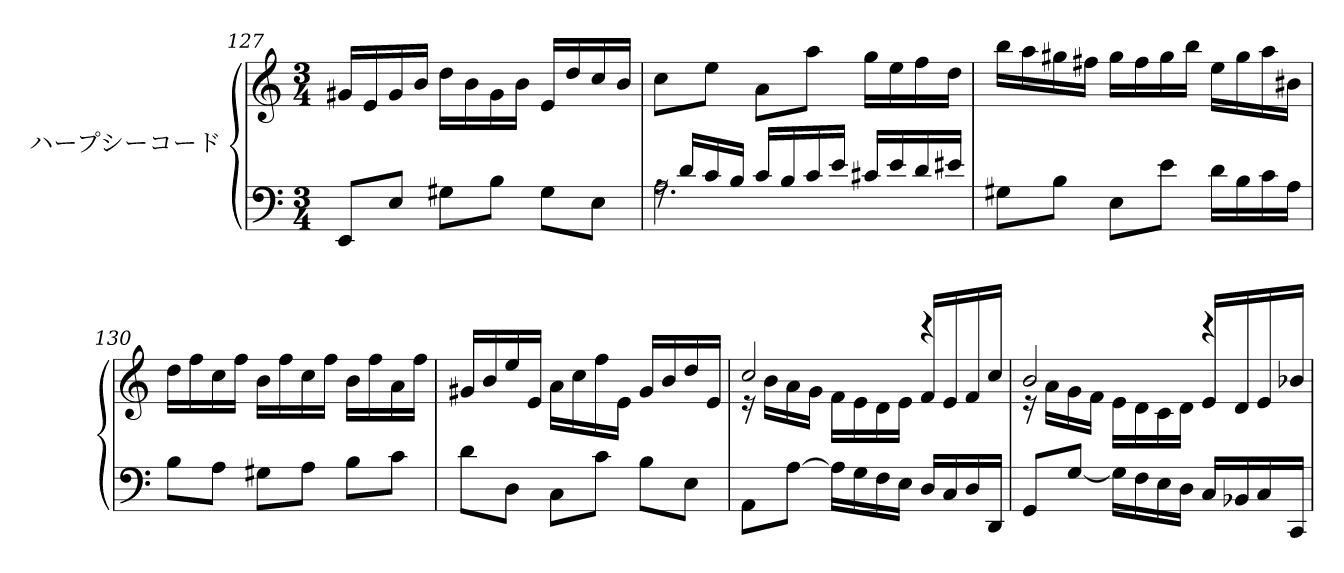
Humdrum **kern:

**kern	**kern
*part1	*part1
*staff2	*staff1
*I"ハープシーコード	*
*clefF4	*clefG2
*k[]	*k[]
*M3/4	*M3/4
=127	=127
8EE/L	16g#X/LL
.	16e/
8E/J	16g#/
.	16b/JJ
8G#X\L	16dd\LL
.	16b\
8B\J	16g#\
.	16b\JJ
8G#\L	16e/LL
.	16dd/
8E\J	16cc/
.	16b/JJ
=128	=128
*^	*
16rA	2.A\	8cc\L
16d/LL	.	.
16c/	.	8ee\J
16B/JJ	.	.
16c/LL	.	8a\L
16B/	.	.
16c/	.	8aa\J
16e/JJ	.	.
16c#X/LL	.	16gg\LL
16e/	.	16ee\
16d/	.	16ff\
16e#X/JJ	.	16dd\JJ
*v	*v	*
!!LO:LB:g=z
=129	=129
8G#X\L	16bb\LL
.	16aa\
8B\J	16gg#X\
.	16ff#X\JJ
8E\L	16gg#\LL
.	16ff#\
8e\J	16gg#\
.	16bb\JJ
16d\LL	16ee\LL
16B\	16gg#\
16c\	16aa\
16A\JJ	16b#X\JJ
=130	=130
8B\L	16dd\LL
.	16ff\
8A\J	16cc\
.	16ff\JJ
8G#X\L	16b\LL
.	16ff\
8A\J	16cc\
.	16ff\JJ
8B\L	16b\LL
.	16ff\
8c\J	16a\
.	16ff\JJ
=131	=131
8d\L	16g#X/LL
.	16b/
8D\J	16ee/
.	16e/JJ
8C\L	16a\LL
.	16cc\
8c\J	16ff\
.	16e\JJ
8B\L	16g#/LL
.	16b/
8E\J	16dd/
.	16e/JJ
!!LO:LB:g=z
=132	=132
*	*^
8AA\L	2cc/	16r
.	.	16b\LL
[8A\J	.	16a\
.	.	16g\JJ
16A\LL]	.	16f\LL
16G\	.	16e\
16F\	.	16d\
16E\JJ	.	16e\JJ
16D/LL	16f/LL	4reee
16C/	16e/	.
16D/	16f/	.
16DD/JJ	16cc/JJ	.
=133	=133	=133
8GG/L	2b/	16r
.	.	16a\LL
[8G/J	.	16g\
.	.	16f\JJ
16G\LL]	.	16e\LL
16F\	.	16d\
16E\	.	16c\
16D\JJ	.	16d\JJ
16C/LL	16e/LL	4reee
16BB-X/	16d/	.
16C/	16e/	.
16CC/JJ	16b-X/JJ	.
*	*v	*v
=	=
*-	*-
